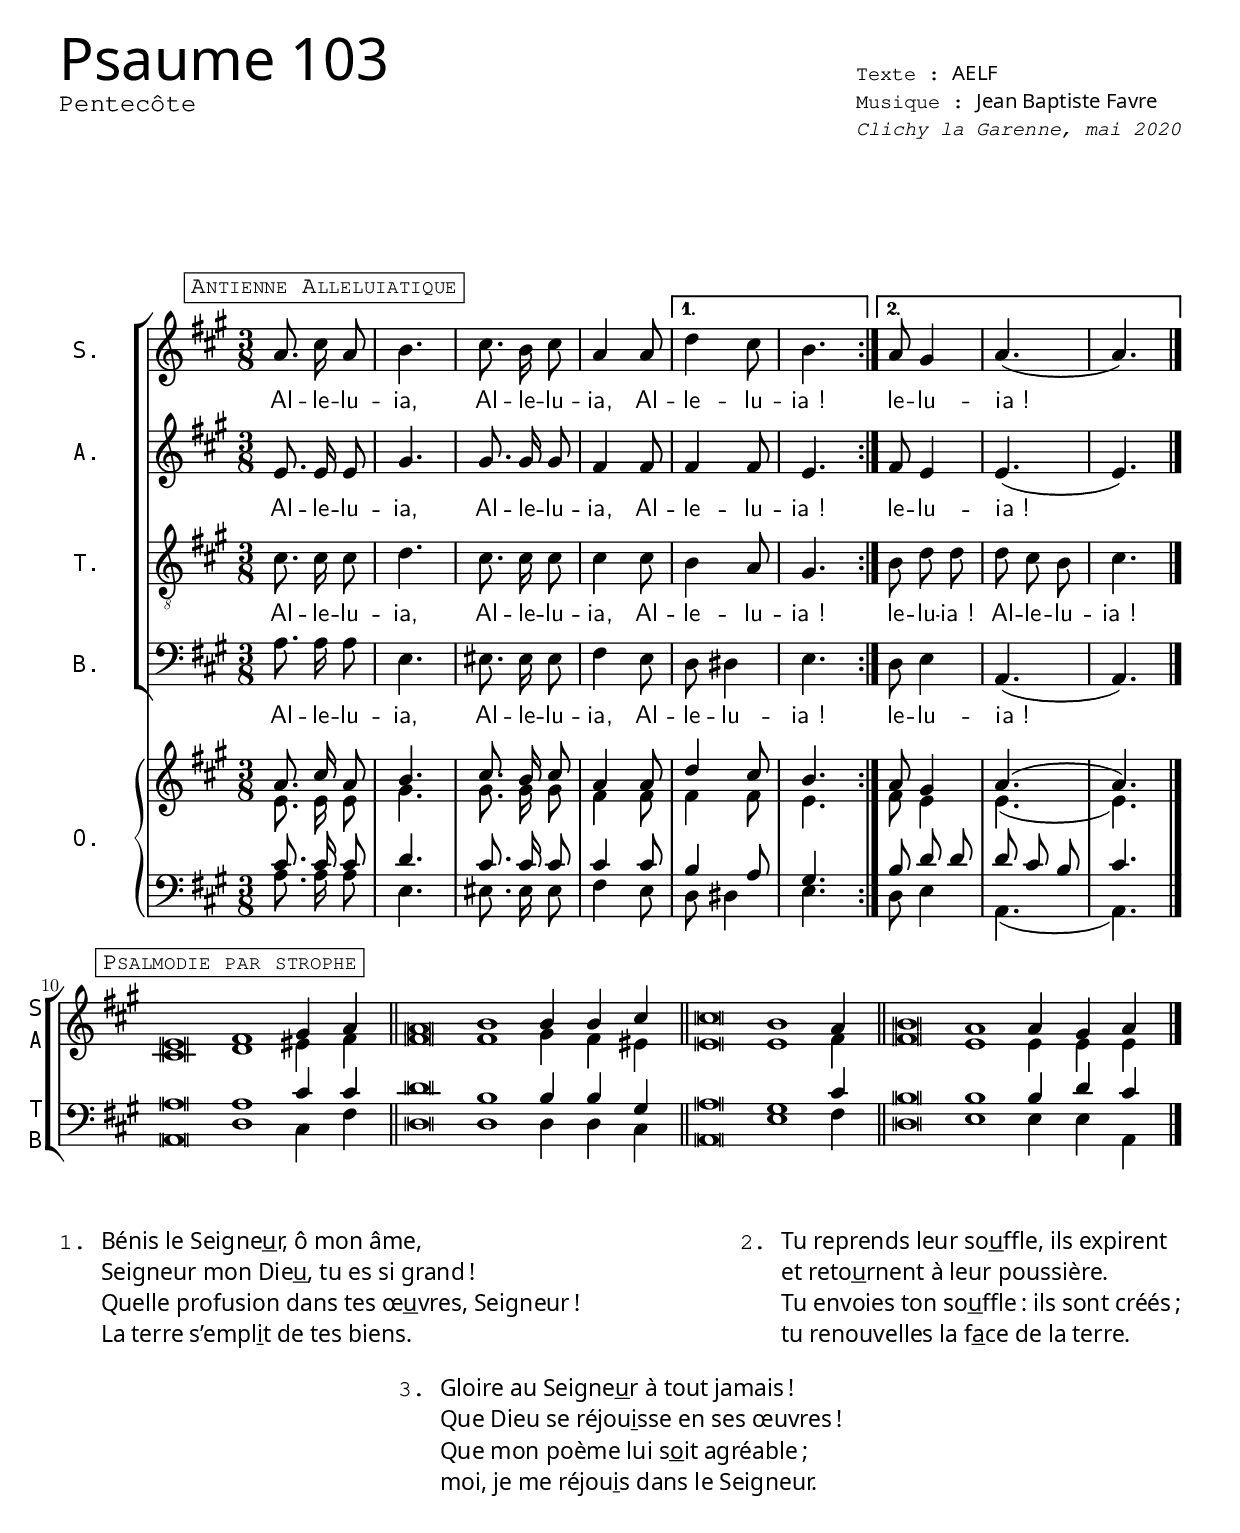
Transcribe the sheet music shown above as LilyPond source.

\version "2.18.2"
\language "english"
\include "../libs/commonFunctions.ily"

scoreHeader = \header {
  title = "Psaume 103"
  subtitle = "Pentecôte"
  composer = "Jean Baptiste Favre"
  poet = "AELF"
  date = "Clichy la Garenne, mai 2020"
}

%%%%%%%%%%%%%%%%%%%%%%%%%%%%%%
%%%%%%%%%%  Global  %%%%%%%%%%
%%%%%%%%%%%%%%%%%%%%%%%%%%%%%%

keyTime = {
  \time 6/4 \key a \major
}

%%%%%%%%%%%%%%%%%%%%%%%%%%%%%%
%%%%%%%%%% Antiphon %%%%%%%%%%
%%%%%%%%%%%%%%%%%%%%%%%%%%%%%%
antiphonRythm = \relative c' {
  \once \override Score.RehearsalMark.break-align-symbols = #'(clef)
  \markCustom "Antienne Alleluiatique"
  \time 3/8
  s4.*6
  s4.*3 \bar "|." \break
  }

antiphonMusicCounterpoint = \relative c'' {
  }

antiphonMusicSoprano = \relative c'' {
  \autoBeamOff
  \repeat volta 2 {
    a8. cs16 a8 b4. cs8. b16 cs8 a4 a8
  } \alternative {
    { d4 cs8 b4. }
    { a8 gs4 a4. (a4.) }
  }
  }

antiphonMusicAlto = \relative c' {
  \autoBeamOff
  \repeat volta 2 {
    e8. e16 e8 gs4. gs8. gs16 gs8 fs4 fs8
  } \alternative {
    { fs4 fs8 e4. }
    { fs8 e4 e4. (e4.) }
  }
  }

antiphonMusicTenor =  \relative c' {
  \autoBeamOff
  \repeat volta 2 {
    cs8. cs16 cs8 d4. cs8. cs16 cs8 cs4 cs8
  } \alternative {
    { b4 a8 gs4. }
    { b8 d d d cs b cs4. }
  }
  }

antiphonMusicBass =  \relative f {
  \autoBeamOff
  \repeat volta 2 {
    a8. a16 a8 e4. es8. es16 es8 fs4 e8
  } \alternative {
    { d8 ds4 e4. }
    { d8 e4 a,4. (a4.) }
  }
  }

antiphonLyrics = \lyricmode {
  Al -- le -- lu -- ia, Al -- le -- lu -- ia, Al -- le -- lu -- ia&nbsp;!
        le -- lu -- ia&nbsp;!
  }

antiphonLyricsSoprano = \antiphonLyrics
antiphonLyricsAlto = \antiphonLyrics
antiphonLyricsTenor = \antiphonLyrics
antiphonLyricsBass = \antiphonLyrics

%%%%%%%%%%%%%%%%%%%%%%%%%%%%%%%%%%%%%%%%%%%%%%
%%%%%%%%%%          Verses          %%%%%%%%%%
%%%%%%%%%%%%%%%%%%%%%%%%%%%%%%%%%%%%%%%%%%%%%%

verseRythm = \relative c' {
  \antiphonRythm \accidentalStyle forget
  \once \override Score.RehearsalMark.break-align-symbols = #'(clef)
  \markCustom "Psalmodie par strophe"
  \cadenzaOn
  s\breve s1 s4 s \bar "||"
  s\breve s1 s4 s s \bar "||"
  s\breve s1 s4 \bar "||"
  s\breve s1 s4 s s \bar "|."
  }
verseMusicSoprano = \relative c' {
  \antiphonRythm
  e\breve fs1 gs4 a
  a\breve b1 b4 b cs
  cs\breve b1 a4
  b\breve a1 a4 gs a
  }

verseMusicAlto = \relative c' {
  \antiphonRythm
  cs\breve d1 es4 fs
  fs\breve fs1 gs4 fs es!
  e\breve e1 fs4
  fs\breve e1 e4 e e
  }

verseMusicTenor = \relative f {
  \antiphonRythm
  a\breve a1 cs4 cs
  d\breve b1 b4 b gs
  a\breve gs1 cs4
  b\breve b1 b4 d cs
  }

verseMusicBass = \relative f, {
  \antiphonRythm
  a\breve d1 cs4 fs
  d\breve d1 d4 d cs
  a\breve e'1 fs4
  d\breve e1 e4 e a,
  }

verseLyrics = \markup {
  \vspace #2
  \override #'(font-family . sans)
  \column {
    \fill-line {
      \left-column{
        \concat { \typewriter "1. " "Bénis le Seigne" \underline u "r, ô mon âme," }
        \concat { \typewriter "   " "Seigneur mon Die" \underline u ", tu es si grand !" }
        \concat { \typewriter "   " "Quelle profusion dans tes œ" \underline u "vres, Seigneur !" }
        \concat { \typewriter "   " "La terre s’empl" \underline i "t de tes biens." }
      }
      \hspace #1
      \left-column {
        \concat { \typewriter "2. " "Tu reprends leur so" \underline u "ffle, ils expirent" }
        \concat { \typewriter "   " "et reto" \underline u "rnent à leur poussière." }
        \concat { \typewriter "   " "Tu envoies ton so" \underline u "ffle : ils sont créés ;" }
        \concat { \typewriter "   " "tu renouvelles la f" \underline a "ce de la terre." }
      }
    }
    \vspace #1
    \fill-line {
      \left-column {
        \concat { \typewriter "3. " "Gloire au Seigne" \underline u "r à tout jamais !" }
        \concat { \typewriter "   " "Que Dieu se réjou" \underline i "sse en ses œuvres !" }
        \concat { \typewriter "   " "Que mon poème lui s" \underline o "it agréable ;" }
        \concat { \typewriter "   " "moi, je me réjou" \underline i "s dans le Seigneur." }
      }
    }
  }
}

%%%%%%%%%%%%%%%%%%%%%%%%%%%%%%%%%%%%%%%%%%%%%%%%%%%%%%%%%%%%%%%%%%%%%
%%%%%%%%%%%%%%%%%%%          Draw score          %%%%%%%%%%%%%%%%%%%%
%%%%%%%%%%%%%%%%%%%%%%%%%%%%%%%%%%%%%%%%%%%%%%%%%%%%%%%%%%%%%%%%%%%%%

partition = <<
    % Antienne à 4 voix mixtes
    \new ChoirStaff = "antiphonChoirStaff"
    <<
      %\new Staff = "antiphonCounterpointStaff" \with {
      %  instrumentName = "Ctre-chant"
      %  shortInstrumentName = "C"
      %}
      %<<
      %  \clef "treble"
      %  \keyTime
      %  \antiphonRythm
      %  \new Voice = "antiphonCounterpoint" { \antiphonMusicCounterpoint \fermata }
      %  \new Lyrics \lyricsto "antiphonCounterpoint" \antiphonLyricsCounterpoint
      %>>
      \new Staff = "antiphonSopranoStaff" \with { instrumentName = "S." shortInstrumentName = "S" }
      <<
        \clef "treble"
        \keyTime
        \new Dynamics \antiphonRythm
        \new Voice = "antiphonSoprano" { \antiphonMusicSoprano }
        \new Lyrics \lyricsto "antiphonSoprano" \antiphonLyricsSoprano
      >>
      \new Staff = "antiphonAltoStaff" \with { instrumentName = "A." shortInstrumentName = "A" }
      <<
        \clef "treble"
        \keyTime
        \new Dynamics \antiphonRythm
        \new Voice = "antiphonAlto" { \antiphonMusicAlto }
        \new Lyrics \lyricsto "antiphonAlto" \antiphonLyricsAlto
      >>
      \new Staff = "antiphonTenorStaff" \with { instrumentName = "T." shortInstrumentName = "T" }
      <<
        \clef "treble_8"
        \keyTime
        \new Dynamics \antiphonRythm
        \new Voice = "antiphonTenor" { \antiphonMusicTenor }
        \new Lyrics \lyricsto "antiphonTenor" { \antiphonLyricsTenor \lyricmode { Al -- le -- lu -- ia&nbsp;! } }
      >>
      \new Staff  = "antiphonBassStaff" \with { instrumentName = "B." shortInstrumentName = "B" }
      <<
        \clef "bass"
        \keyTime
        \new Dynamics \antiphonRythm
        \new Voice = "antiphonBass" { \antiphonMusicBass }
        \new Lyrics \lyricsto "antiphonBass" \antiphonLyricsBass
      >>
    >>
    % Accompagnement Piano / Orgue
    \new PianoStaff = "antiphonPianoStaff" \with {
      instrumentName = #"O."
      shortInstrumentName = #"O"
      printPartCombineTexts = ##f
    }
    <<
      \new Staff = "antiphonPianoStaffSA"
      <<
        \clef treble
        \keyTime
        \new Voice = "antiphonMusicSoprano" { \voiceOne \antiphonMusicSoprano }
        \new Voice = "antiphonMusicAlto" { \voiceTwo \antiphonMusicAlto }
      >>
      \new Staff = "antiphonPianoStaffTB"
      <<
        \clef bass
        \keyTime
        \new Voice = "antiphonMusicTenor" { \voiceThree \antiphonMusicTenor }
        \new Voice = "antiphonMusicBass" { \voiceFour \antiphonMusicBass }
      >>
    >>
    % Psalmodie à 4 voix mixtes
    \new ChoirStaff = "verseChoirStaff" \with { printPartCombineTexts = ##f }
    <<
      \new Staff = "verseChoirStaffSA"
      \with { shortInstrumentName = \markup { \right-column { "S" "A" } } }
      <<
        \override Staff.VerticalAxisGroup.remove-first = ##t
        \clef treble
        \keyTime
        \new Voice \verseRythm
        \new Voice { \voiceOne \verseMusicSoprano }
        \new Voice { \voiceTwo \verseMusicAlto }
      >>
      \new Staff = "verseChoirStaffTB"
      \with { shortInstrumentName = \markup { \right-column { "T" "B" } } }
      <<
        \override Staff.VerticalAxisGroup.remove-first = ##t
        \clef bass
        \keyTime
        \new Voice \verseRythm
        \new Voice { \voiceOne \verseMusicTenor }
        \new Voice { \voiceTwo \verseMusicBass }
      >>
    >>
  >>

% PDF output
\paper {
  top-margin = 1\cm
  bottom-margin = 1\cm
  left-margin = 1\cm
  right-margin = 1\cm
    markup-system-spacing = #'((basic-distance . 30)
       (minimum-distance . 30)
       (padding . 5)
       (stretchability . 5))
    top-markup-spacing = #'((basic-distance . 3)
       (minimum-distance . 3)
       (padding . 3)
       (stretchability . 3))
    top-system-spacing = #'((basic-distance . 6)
       (minimum-distance . 6)
       (padding . 6)
       (stretchability . 5))
    system-system-spacing = #'((basic-distance . 3)
       (minimum-distance . 3)
       (padding . 3)
       (stretchability . 3))
  #(define fonts
    (set-global-fonts
     #:music "emmentaler"
     #:brace "emmentaler"
     #:roman "Latin Modern Roman"
     #:sans "Cantarell"
    ))
  #(include-special-characters)
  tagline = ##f
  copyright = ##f
  scoreTitleMarkup = \markup \columns {
    \fill-line {
      \column {
        \line {
          \left-column {
            \fontsize #8 \sans \fromproperty #'header:title
            \fontsize #1 \typewriter \fromproperty #'header:subtitle
          }
        }
      }
      \column {
        \line {
          \fontsize #-1
          \left-column {
            \line { \concat { \typewriter "Texte&nbsp;: " \sans \fromproperty #'header:poet \bold " " } }
            \line { \concat { \typewriter "Musique&nbsp;: " \sans \fromproperty #'header:composer \bold " " } }
            \typewriter \italic \fromproperty #'header:date
          }
        }
      }
    }
  }
}

\score {
  \partition
  \layout {
      ragged-last = ##f
      \context {
          \Staff
          \RemoveEmptyStaves
          \override NoteHead #'style = #'altdefault
          \override InstrumentName #'font-name = #"Monospace Regular"
      }
      \context {
          \PianoStaff
          \RemoveEmptyStaves
          \override NoteHead #'style = #'altdefault
          \override InstrumentName #'font-name = #"Monospace Regular"
      }
      \context {
          \ChoirStaff
          \RemoveEmptyStaves
          \override NoteHead #'style = #'altdefault
          \override InstrumentName #'font-name = #"Monospace Regular"
      }
      \override LyricText #'font-name = #"Latin Modern Sans"
      \override Score.RehearsalMark.font-family = #'typewriter
  }
  \scoreHeader
}

% Midi output
\score {
  <<
    \unfoldRepeats {
    \new PianoStaff = "antiphonMusic"
    <<
      \new Staff <<
        \keyTime \tempo 4. = 60 \clef treble
        \new Dynamics \antiphonRythm
        \new Voice = "antiphonMusicSoprano" \antiphonMusicSoprano
        \new Voice = "antiphonMusicAlto" \antiphonMusicAlto
      >>
      \new Staff <<
        \keyTime \clef bass
        \new Dynamics \antiphonRythm
        \new Voice = "antiphonMusicTenor" \antiphonMusicTenor
        \new Voice = "antiphonMusicBass" \antiphonMusicBass
      >>
    >>
    \new ChoirStaff = "verseMusic"
    <<
      \new Staff = "verseMusicSA" \with {
        shortInstrumentName = \markup { \right-column { "S" "A" } }
      }
      <<
        \keyTime
        \clef treble
        \new Dynamics \antiphonRythm
        \new Voice = "verseMusicSoprano" \verseMusicSoprano
        \new Voice = "verseMusicAlto" \verseMusicAlto
      >>
      \new Staff = "verseMusicTB" \with {
        shortInstrumentName = \markup { \right-column { "T" "B" } }
      }
      <<
        \keyTime
        \clef bass
        \new Dynamics \antiphonRythm
        \new Voice = "verseMusicTenor" \verseMusicTenor
        \new Voice = "verseMusicBass" \verseMusicBass
      >>
    >>
    }
  >>
  \midi {}
}
\verseLyrics
